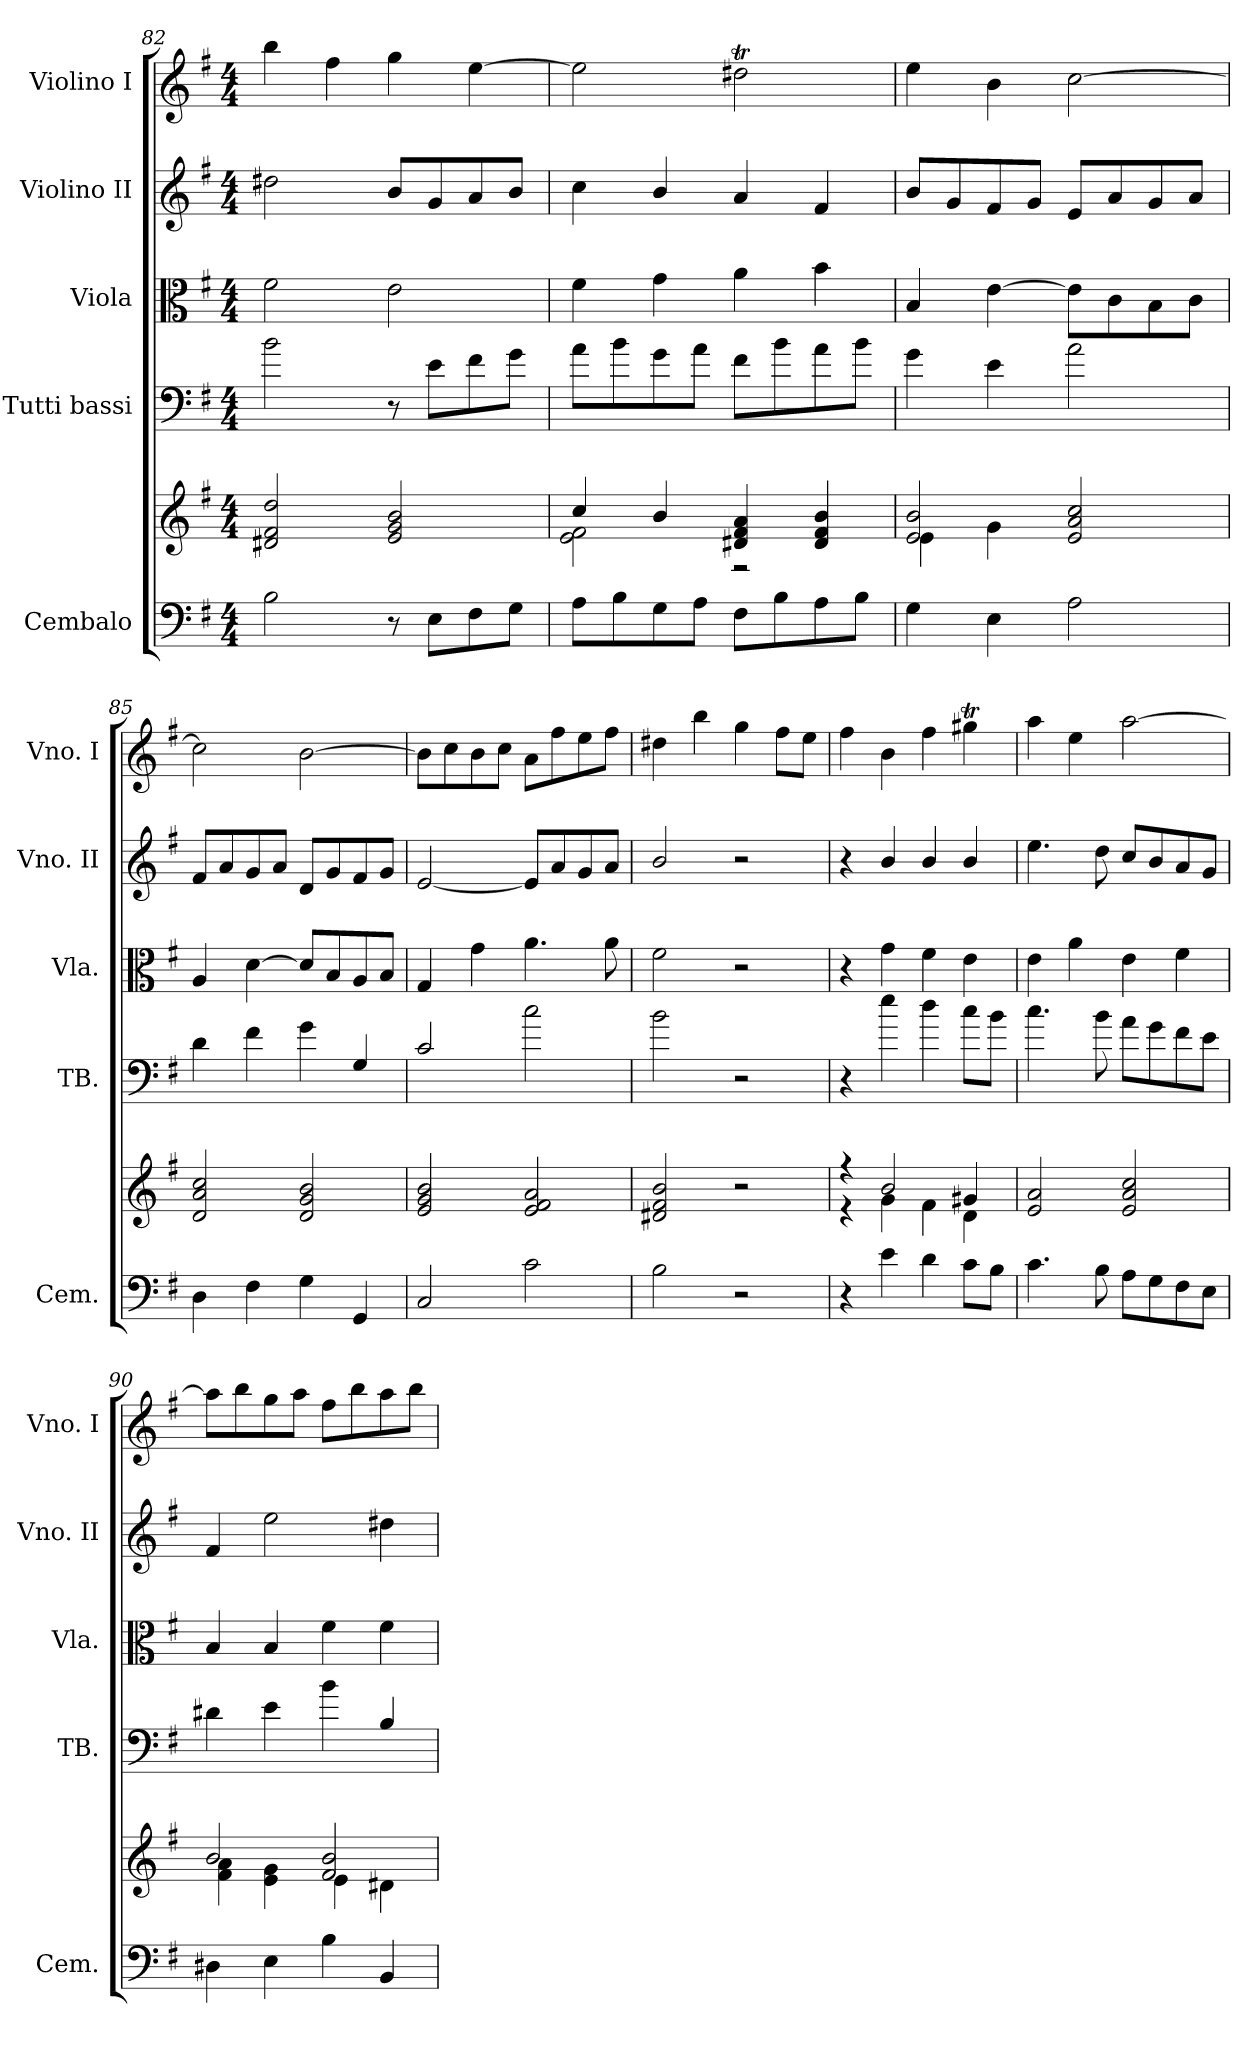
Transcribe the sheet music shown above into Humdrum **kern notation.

**kern	**kern	**kern	**kern	**kern	**kern
*part5	*part5	*part4	*part3	*part2	*part1
*staff6	*staff5	*staff4	*staff3	*staff2	*staff1
*I"Cembalo	*	*I"Tutti bassi	*I"Viola	*I"Violino II	*I"Violino I
*I'Cem.	*	*I'TB.	*I'Vla.	*I'Vno. II	*I'Vno. I
!!LO:LB:g=z
*clefF4	*clefG2	*clefF4	*clefC3	*clefG2	*clefG2
*	*	*ITrd7c12	*	*	*
*k[f#]	*k[f#]	*k[f#]	*k[f#]	*k[f#]	*k[f#]
*G:	*G:	*G:	*G:	*G:	*G:
*M4/4	*M4/4	*M4/4	*M4/4	*M4/4	*M4/4
=82	=82	=82	=82	=82	=82
2B\	2d#X/ 2f#/ 2dd/	2B\	2f#\	2dd#X\	4bb\
.	.	.	.	.	4ff#\
8r	2e/ 2g/ 2b/	8r	2e\	8b/L	4gg\
8E\L	.	8E\L	.	8g/	.
8F#\	.	8F#\	.	8a/	[4ee\
8G\J	.	8G\J	.	8b/J	.
=83	=83	=83	=83	=83	=83
*	*^	*	*	*	*
8A\L	4cc/	2e\ 2f#\	8A\L	4f#\	4cc\	2ee\]
8B\	.	.	8B\	.	.	.
8G\	4b/	.	8G\	4g\	4b/	.
8A\J	.	.	8A\J	.	.	.
8F#\L	4d#X/ 4f#/ 4a/	2rF	8F#\L	4a\	4a/	2dd#Xt\
8B\	.	.	8B\	.	.	.
8A\	4d#/ 4f#/ 4b/	.	8A\	4b\	4f#/	.
8B\J	.	.	8B\J	.	.	.
=84	=84	=84	=84	=84	=84	=84
4G\	2e/ 2b/	4e\	4G\	4B/	8b/L	4ee\
.	.	.	.	.	8g/	.
4E\	.	4g\	4E\	[4e\	8f#/	4b\
.	.	.	.	.	8g/J	.
2A\	2e/ 2a/ 2cc/	2ryy	2A\	8e\L]	8e/L	[2cc\
.	.	.	.	8c\	8a/	.
.	.	.	.	8B\	8g/	.
.	.	.	.	8c\J	8a/J	.
*	*v	*v	*	*	*	*
=85	=85	=85	=85	=85	=85
4D\	2d/ 2a/ 2cc/	4D\	4A/	8f#/L	2cc\]
.	.	.	.	8a/	.
4F#\	.	4F#\	[4d\	8g/	.
.	.	.	.	8a/J	.
4G\	2d/ 2g/ 2b/	4G\	8d/L]	8d/L	[2b\
.	.	.	8B/	8g/	.
4GG/	.	4GG/	8A/	8f#/	.
.	.	.	8B/J	8g/J	.
=86	=86	=86	=86	=86	=86
2C/	2e/ 2g/ 2b/	2C/	4G/	[2e/	8b\L]
.	.	.	.	.	8cc\
.	.	.	4g\	.	8b\
.	.	.	.	.	8cc\J
2c\	2e/ 2f#/ 2a/	2c\	4.a\	8e/L]	8a\L
.	.	.	.	8a/	8ff#\
.	.	.	.	8g/	8ee\
.	.	.	8a\	8a/J	8ff#\J
!!LO:PB:g=z
=87	=87	=87	=87	=87	=87
2B\	2d#X/ 2f#/ 2b/	2B\	2f#\	2b/	4dd#X\
.	.	.	.	.	4bb\
2r	2r	2r	2r	2r	4gg\
.	.	.	.	.	8ff#\L
.	.	.	.	.	8ee\J
=88	=88	=88	=88	=88	=88
*	*^	*	*	*	*
4r	4r	4r	4r	4r	4r	4ff#\
4e\	2b/	4g\	4e\	4g\	4b/	4b\
4d\	.	4f#\	4d\	4f#\	4b/	4ff#\
8c\L	4g#X/	4d\	8c\L	4e\	4b/	4gg#Xt\
8B\J	.	.	8B\J	.	.	.
*	*v	*v	*	*	*	*
=89	=89	=89	=89	=89	=89
4.c\	2e/ 2a/	4.c\	4e\	4.ee\	4aa\
.	.	.	4a\	.	4ee\
8B\	.	8B\	.	8dd\	.
8A\L	2e/ 2a/ 2cc/	8A\L	4e\	8cc/L	[2aa\
8G\	.	8G\	.	8b/	.
8F#\	.	8F#\	4f#\	8a/	.
8E\J	.	8E\J	.	8g/J	.
=90	=90	=90	=90	=90	=90
*	*^	*	*	*	*
4D#X\	2b/	4f#\ 4a\	4D#X\	4B/	4f#/	8aa\L]
.	.	.	.	.	.	8bb\
4E\	.	4e\ 4g\	4E\	4B/	2ee\	8gg\
.	.	.	.	.	.	8aa\J
4B\	2f#/ 2b/	4e\	4B\	4f#\	.	8ff#\L
.	.	.	.	.	.	8bb\
4BB/	.	4d#X\	4BB/	4f#\	4dd#X\	8aa\
.	.	.	.	.	.	8bb\J
*	*v	*v	*	*	*	*
=	=	=	=	=	=
*-	*-	*-	*-	*-	*-
